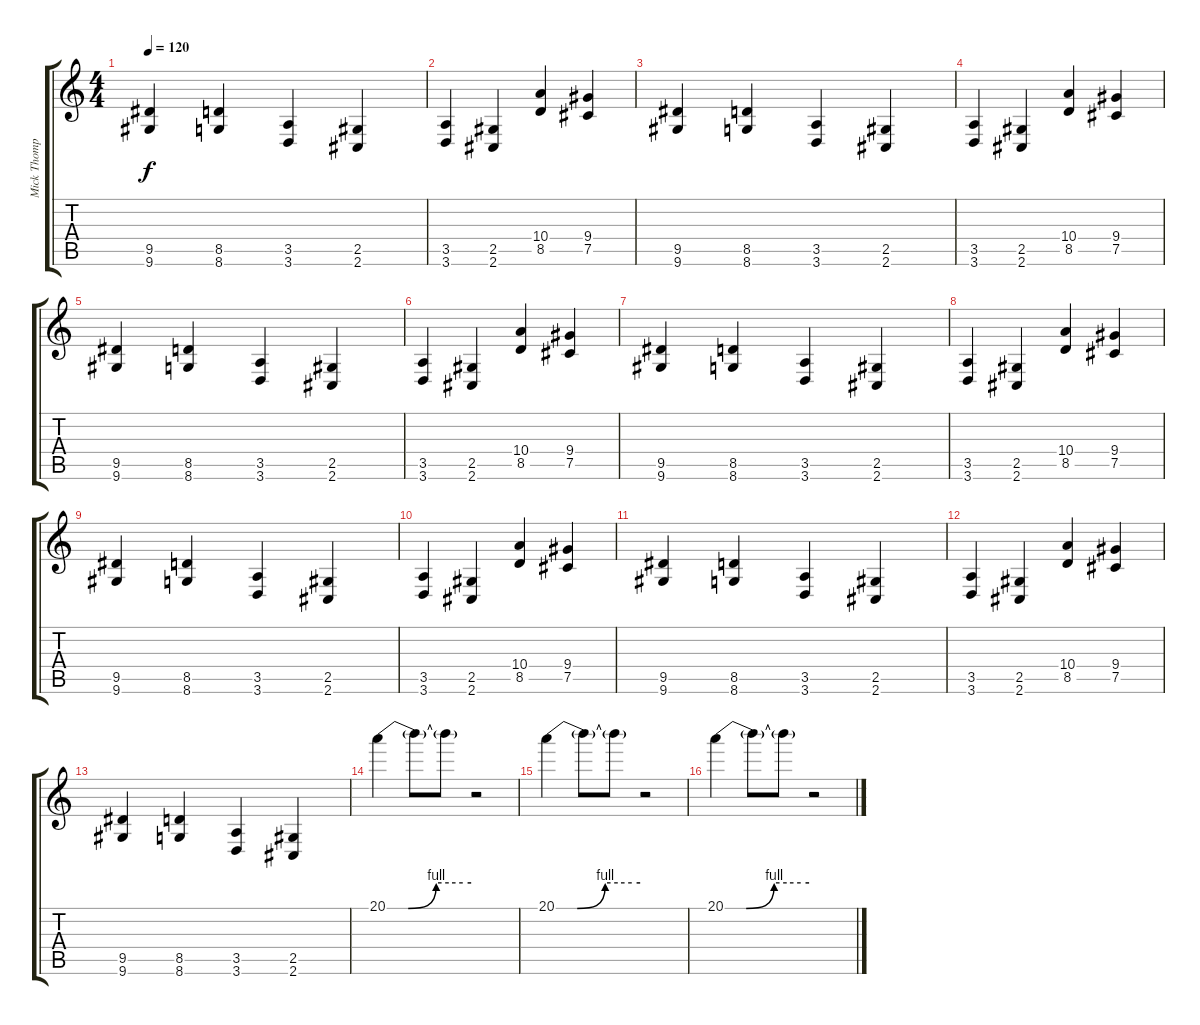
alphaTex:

\track ("Mick Thompson" "Mick Thomp") {instrument distortionguitar}
\staff {score tabs}
\tuning (Db4 Ab3 E3 B2 Gb2 B1) {hide}
\ts (4 4)
\tempo 120
\clef g2
\ks c
(9.5 9.6).4{dy f} (8.5 8.6).4 (3.5 3.6).4 (2.5 2.6).4 |
(3.5 3.6).4 (2.5 2.6).4 (10.4 8.5).4 (9.4 7.5).4 |
(9.5 9.6).4 (8.5 8.6).4 (3.5 3.6).4 (2.5 2.6).4 |
(3.5 3.6).4 (2.5 2.6).4 (10.4 8.5).4 (9.4 7.5).4 |
(9.5 9.6).4 (8.5 8.6).4 (3.5 3.6).4 (2.5 2.6).4 |
(3.5 3.6).4 (2.5 2.6).4 (10.4 8.5).4 (9.4 7.5).4 |
(9.5 9.6).4 (8.5 8.6).4 (3.5 3.6).4 (2.5 2.6).4 |
(3.5 3.6).4 (2.5 2.6).4 (10.4 8.5).4 (9.4 7.5).4 |
(9.5 9.6).4 (8.5 8.6).4 (3.5 3.6).4 (2.5 2.6).4 |
(3.5 3.6).4 (2.5 2.6).4 (10.4 8.5).4 (9.4 7.5).4 |
(9.5 9.6).4 (8.5 8.6).4 (3.5 3.6).4 (2.5 2.6).4 |
(3.5 3.6).4 (2.5 2.6).4 (10.4 8.5).4 (9.4 7.5).4 |
(9.5 9.6).4 (8.5 8.6).4 (3.5 3.6).4 (2.5 2.6).4 |
20.1{be (custom 0 0 15 0 35 4 44 4 54 4 60 4)}.4 20.1{t}.8 20.1{t}.8 r.2 |
20.1{be (custom 0 0 15 0 35 4 44 4 54 4 60 4)}.4 20.1{t}.8 20.1{t}.8 r.2 |
20.1{be (custom 0 0 15 0 35 4 44 4 54 4 60 4)}.4 20.1{t}.8 20.1{t}.8 r.2
